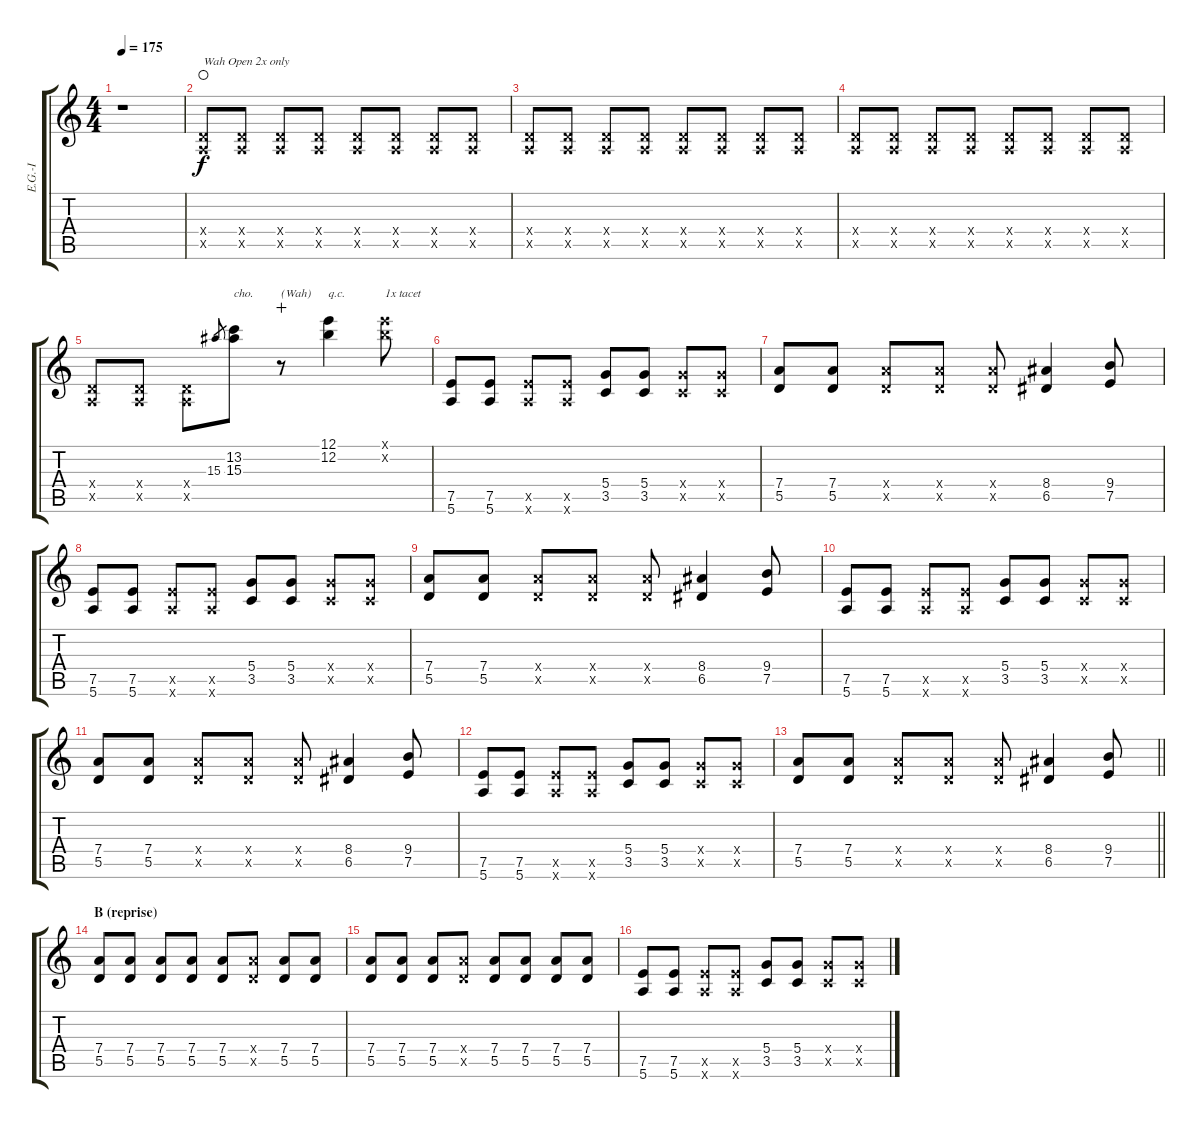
\track ("E.G.-I" "E.G.-I") {instrument overdrivenguitar}
\staff {score tabs}
\tuning (E4 B3 G3 D3 A2 E2) {hide}
\ts (4 4)
\tempo 175
\clef g2
\ks c
r.1{dy f} |
(0.4{x} 0.5{x}).8{txt "Wah Open 2x only" volume 16 waho} (0.4{x} 0.5{x}).8 (0.4{x} 0.5{x}).8 (0.4{x} 0.5{x}).8 (0.4{x} 0.5{x}).8 (0.4{x} 0.5{x}).8 (0.4{x} 0.5{x}).8 (0.4{x} 0.5{x}).8 |
(0.4{x} 0.5{x}).8 (0.4{x} 0.5{x}).8 (0.4{x} 0.5{x}).8 (0.4{x} 0.5{x}).8 (0.4{x} 0.5{x}).8 (0.4{x} 0.5{x}).8 (0.4{x} 0.5{x}).8 (0.4{x} 0.5{x}).8 |
(0.4{x} 0.5{x}).8 (0.4{x} 0.5{x}).8 (0.4{x} 0.5{x}).8 (0.4{x} 0.5{x}).8 (0.4{x} 0.5{x}).8 (0.4{x} 0.5{x}).8 (0.4{x} 0.5{x}).8 (0.4{x} 0.5{x}).8 |
(0.4{x} 0.5{x}).8 (0.4{x} 0.5{x}).8 (0.4{x} 0.5{x}).8 15.3.8{gr} (13.2 15.3).8{txt "cho."} r.8{txt "(Wah)" wahc} (12.1 12.2).4{txt "q.c."} (12.1{x} 12.2{x}).8{txt "1x tacet"} |
(7.5 5.6).8 (7.5 5.6).8 (7.5{x} 5.6{x}).8 (7.5{x} 5.6{x}).8 (5.4 3.5).8 (5.4 3.5).8 (5.4{x} 3.5{x}).8 (5.4{x} 3.5{x}).8 |
(7.4 5.5).8 (7.4 5.5).8 (7.4{x} 5.5{x}).8 (7.4{x} 5.5{x}).8 (7.4{x} 5.5{x}).8 (8.4 6.5).4 (9.4 7.5).8 |
(7.5 5.6).8 (7.5 5.6).8 (7.5{x} 5.6{x}).8 (7.5{x} 5.6{x}).8 (5.4 3.5).8 (5.4 3.5).8 (5.4{x} 3.5{x}).8 (5.4{x} 3.5{x}).8 |
(7.4 5.5).8 (7.4 5.5).8 (7.4{x} 5.5{x}).8 (7.4{x} 5.5{x}).8 (7.4{x} 5.5{x}).8 (8.4 6.5).4 (9.4 7.5).8 |
(7.5 5.6).8 (7.5 5.6).8 (7.5{x} 5.6{x}).8 (7.5{x} 5.6{x}).8 (5.4 3.5).8 (5.4 3.5).8 (5.4{x} 3.5{x}).8 (5.4{x} 3.5{x}).8 |
(7.4 5.5).8 (7.4 5.5).8 (7.4{x} 5.5{x}).8 (7.4{x} 5.5{x}).8 (7.4{x} 5.5{x}).8 (8.4 6.5).4 (9.4 7.5).8 |
(7.5 5.6).8 (7.5 5.6).8 (7.5{x} 5.6{x}).8 (7.5{x} 5.6{x}).8 (5.4 3.5).8 (5.4 3.5).8 (5.4{x} 3.5{x}).8 (5.4{x} 3.5{x}).8 |
\barLineRight lightlight
(7.4 5.5).8 (7.4 5.5).8 (7.4{x} 5.5{x}).8 (7.4{x} 5.5{x}).8 (7.4{x} 5.5{x}).8 (8.4 6.5).4 (9.4 7.5).8 |
\section ("" "B (reprise)")
(7.4 5.5).8 (7.4 5.5).8 (7.4 5.5).8 (7.4 5.5).8 (7.4 5.5).8 (7.4{x} 5.5{x}).8 (7.4 5.5).8 (7.4 5.5).8 |
(7.4 5.5).8 (7.4 5.5).8 (7.4 5.5).8 (7.4{x} 5.5{x}).8 (7.4 5.5).8 (7.4 5.5).8 (7.4 5.5).8 (7.4 5.5).8 |
(7.5 5.6).8 (7.5 5.6).8 (7.5{x} 5.6{x}).8 (7.5{x} 5.6{x}).8 (5.4 3.5).8 (5.4 3.5).8 (5.4{x} 3.5{x}).8 (5.4{x} 3.5{x}).8
